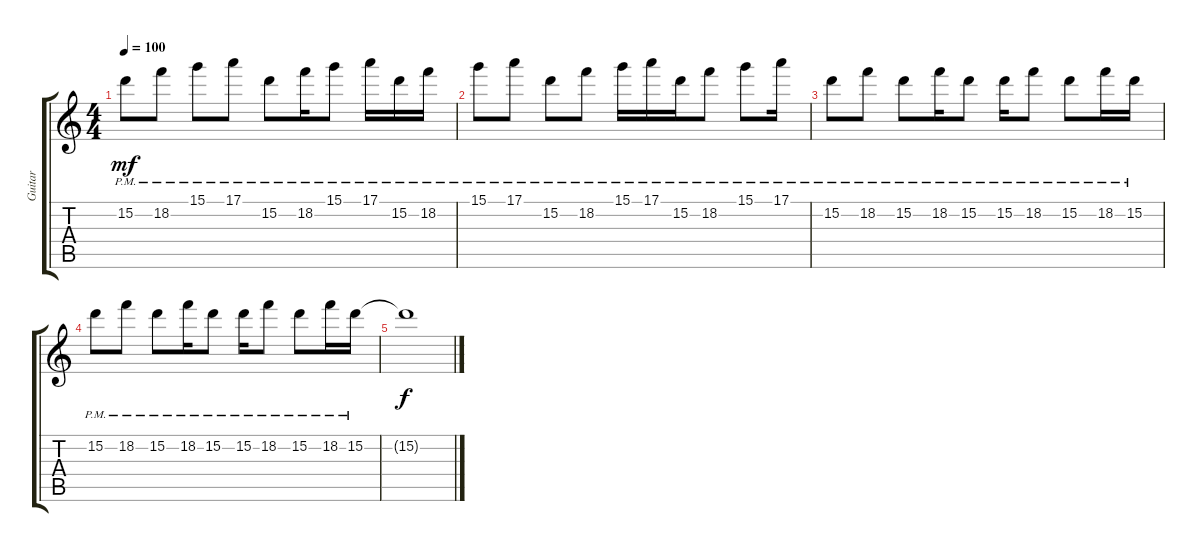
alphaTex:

\track ("Guitar " "Guitar ") {instrument electricguitarclean}
\staff {score tabs}
\tuning (E4 B3 G3 D3 A2 E2) {hide}
\ts (4 4)
\tempo 100
\clef g2
\ks c
15.2{pm}.8{dy mf} 18.2{pm}.8 15.1{pm}.8 17.1{pm}.8 15.2{pm}.8 18.2{pm}.16 15.1{pm}.8 17.1{pm}.16 15.2{pm}.16 18.2{pm}.16 |
15.1{pm}.8 17.1{pm}.8 15.2{pm}.8 18.2{pm}.8 15.1{pm}.16 17.1{pm}.16 15.2{pm}.16 18.2{pm}.8 15.1{pm}.8 17.1{pm}.16 |
15.2{pm}.8 18.2{pm}.8 15.2{pm}.8 18.2{pm}.16 15.2{pm}.8 15.2{pm}.16 18.2{pm}.8 15.2{pm}.8 18.2{pm}.16 15.2{pm}.16 |
15.2{pm}.8 18.2{pm}.8 15.2{pm}.8 18.2{pm}.16 15.2{pm}.8 15.2{pm}.16 18.2{pm}.8 15.2{pm}.8 18.2{pm}.16 15.2{pm}.16 |
15.2{t}.1{dy f}
